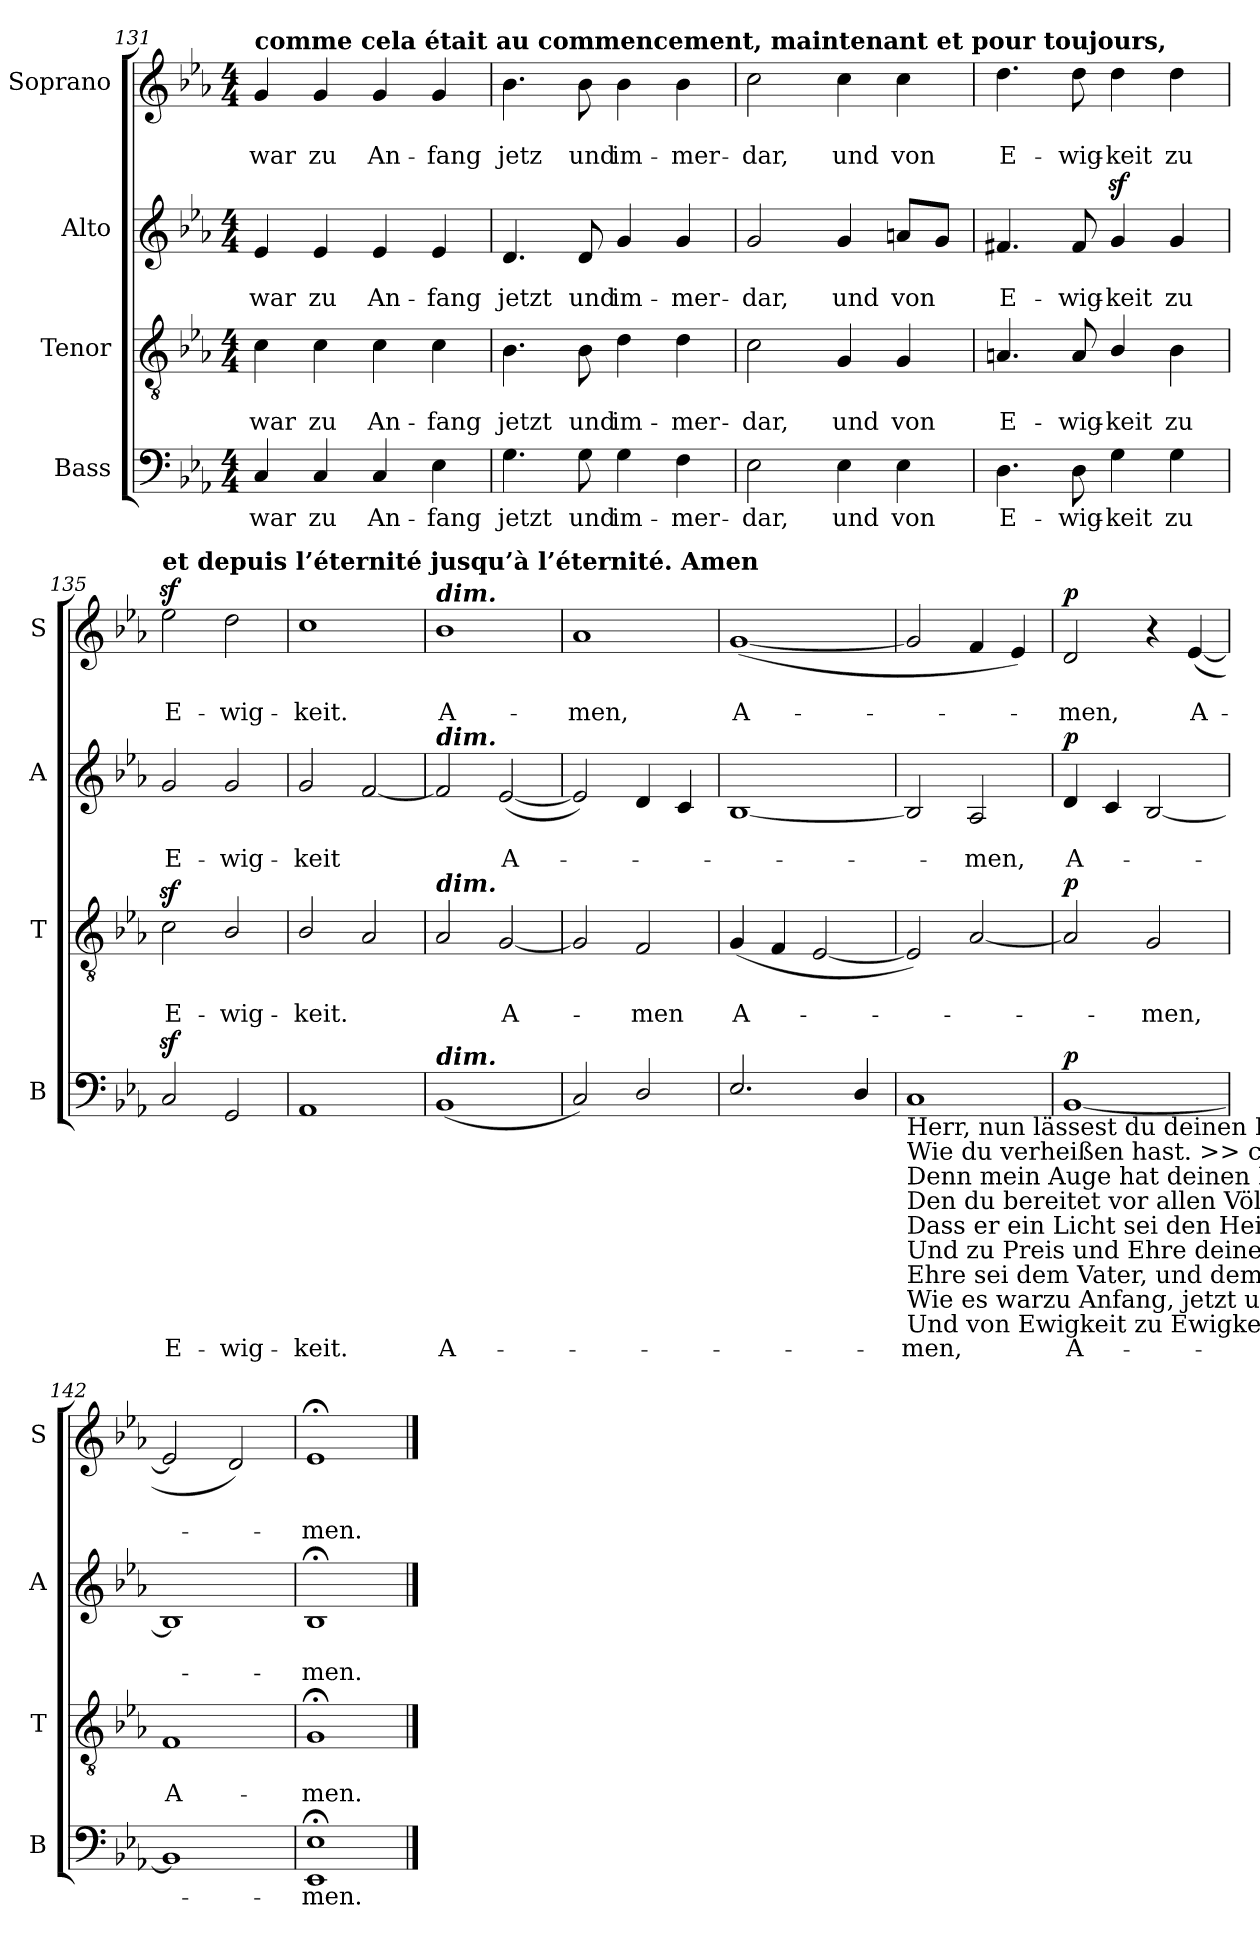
**kern	**text	**dynam	**kern	**text	**text	**dynam	**kern	**text	**text	**dynam	**kern	**text	**text	**dynam
*part4	*part4	*part4	*part3	*part3	*part3	*part3	*part2	*part2	*part2	*part2	*part1	*part1	*part1	*part1
*staff4	*staff4	*staff4	*staff3	*staff3	*staff3	*staff3	*staff2	*staff2	*staff2	*staff2	*staff1	*staff1	*staff1	*staff1
*I"Bass	*	*	*I"Tenor	*	*	*	*I"Alto	*	*	*	*I"Soprano	*	*	*
*I'B	*	*	*I'T	*	*	*	*I'A	*	*	*	*I'S	*	*	*
*clefF4	*	*	*clefGv2	*	*	*	*clefG2	*	*	*	*clefG2	*	*	*
*k[b-e-a-]	*	*	*k[b-e-a-]	*	*	*	*k[b-e-a-]	*	*	*	*k[b-e-a-]	*	*	*
*E-:	*	*	*E-:	*	*	*	*E-:	*	*	*	*E-:	*	*	*
*M4/4	*	*	*M4/4	*	*	*	*M4/4	*	*	*	*M4/4	*	*	*
=131	=131	=131	=131	=131	=131	=131	=131	=131	=131	=131	=131	=131	=131	=131
!	!	!	!	!	!	!	!	!	!	!	!LO:TX:B:t=comme cela était au commencement, maintenant et pour toujours,	!	!	!
!	!LO:LY:b	!	!	!	!LO:LY:b	!	!	!	!LO:LY:b	!	!	!	!LO:LY:b	!
4C/	war	.	4c\	.	war	.	4e-/	.	war	.	4g/	.	war	.
!	!LO:LY:b	!	!	!	!LO:LY:b	!	!	!	!LO:LY:b	!	!	!	!LO:LY:b	!
4C/	zu	.	4c\	.	zu	.	4e-/	.	zu	.	4g/	.	zu	.
!	!LO:LY:b	!	!	!	!LO:LY:b	!	!	!	!LO:LY:b	!	!	!	!LO:LY:b	!
4C/	An-	.	4c\	.	An-	.	4e-/	.	An-	.	4g/	.	An-	.
!	!LO:LY:b	!	!	!	!LO:LY:b	!	!	!	!LO:LY:b	!	!	!	!LO:LY:b	!
4E-\	-fang	.	4c\	.	-fang	.	4e-/	.	-fang	.	4g/	.	-fang	.
=132	=132	=132	=132	=132	=132	=132	=132	=132	=132	=132	=132	=132	=132	=132
!	!LO:LY:b	!	!	!	!LO:LY:b	!	!	!	!LO:LY:b	!	!	!	!LO:LY:b	!
4.G\	jetzt	.	4.B-\	.	jetzt	.	4.d/	.	jetzt	.	4.b-\	.	jetz	.
!	!LO:LY:b	!	!	!	!LO:LY:b	!	!	!	!LO:LY:b	!	!	!	!LO:LY:b	!
8G\	und	.	8B-\	.	und	.	8d/	.	und	.	8b-\	.	und	.
!	!LO:LY:b	!	!	!	!LO:LY:b	!	!	!	!LO:LY:b	!	!	!	!LO:LY:b	!
4G\	im-	.	4d\	.	im-	.	4g/	.	im-	.	4b-\	.	im-	.
!	!LO:LY:b	!	!	!	!LO:LY:b	!	!	!	!LO:LY:b	!	!	!	!LO:LY:b	!
4F\	-mer-	.	4d\	.	-mer-	.	4g/	.	-mer-	.	4b-\	.	-mer-	.
=133	=133	=133	=133	=133	=133	=133	=133	=133	=133	=133	=133	=133	=133	=133
!	!LO:LY:b	!	!	!	!LO:LY:b	!	!	!	!LO:LY:b	!	!	!	!LO:LY:b	!
2E-\	-dar,	.	2c\	.	-dar,	.	2g/	.	-dar,	.	2cc\	.	-dar,	.
!	!LO:LY:b	!	!	!	!LO:LY:b	!	!	!	!LO:LY:b	!	!	!	!LO:LY:b	!
4E-\	und	.	4G/	.	und	.	4g/	.	und	.	4cc\	.	und	.
!	!LO:LY:b	!	!	!	!LO:LY:b	!	!	!	!LO:LY:b	!	!	!	!LO:LY:b	!
4E-\	von	.	4G/	.	von	.	8an/L	.	von	.	4cc\	.	von	.
.	.	.	.	.	.	.	8g/J	.	.	.	.	.	.	.
=134	=134	=134	=134	=134	=134	=134	=134	=134	=134	=134	=134	=134	=134	=134
!	!LO:LY:b	!	!	!	!LO:LY:b	!	!	!	!LO:LY:b	!	!	!	!LO:LY:b	!
4.D\	E-	.	4.An/	.	E-	.	4.f#X/	.	E-	.	4.dd\	.	E-	.
!	!LO:LY:b	!	!	!	!LO:LY:b	!	!	!	!LO:LY:b	!	!	!	!LO:LY:b	!
8D\	-wig-	.	8A/	.	wig-	.	8f#/	.	-wig-	.	8dd\	.	-wig-	.
!	!LO:LY:b	!	!	!	!LO:LY:b	!	!	!	!LO:LY:b	!	!	!	!LO:LY:b	!
4G\	-keit	.	4B-/	.	-keit	.	4gz>/	.	-keit	.	4dd\	.	-keit	.
!	!LO:LY:b	!	!	!	!LO:LY:b	!	!	!	!LO:LY:b	!	!	!	!LO:LY:b	!
4G\	zu	.	4B-\	.	zu	.	4g/	.	zu	.	4dd\	.	zu	.
=135	=135	=135	=135	=135	=135	=135	=135	=135	=135	=135	=135	=135	=135	=135
!	!	!	!	!	!	!	!	!	!	!	!LO:TX:B:t=et depuis l’éternité jusqu’à l’éternité. Amen	!	!	!
!	!LO:LY:b	!	!	!	!LO:LY:b	!	!	!	!LO:LY:b	!	!	!	!LO:LY:b	!
2Cz>/	E-	.	2cz>\	.	E-	.	2g/	.	E-	.	2ee-z>\	.	E-	.
!	!LO:LY:b	!	!	!	!LO:LY:b	!	!	!	!LO:LY:b	!	!	!	!LO:LY:b	!
2GG/	-wig-	.	2B-/	.	-wig-	.	2g/	.	-wig-	.	2dd\	.	-wig-	.
=136	=136	=136	=136	=136	=136	=136	=136	=136	=136	=136	=136	=136	=136	=136
!	!LO:LY:b	!	!	!	!LO:LY:b	!	!	!	!LO:LY:b	!	!	!	!LO:LY:b	!
1AA-	-keit.	.	2B-/	.	-keit.	.	2g/	.	-keit	.	1cc	.	-keit.	.
.	.	.	2A-/	.	.	.	[2f/	.	.	.	.	.	.	.
=137	=137	=137	=137	=137	=137	=137	=137	=137	=137	=137	=137	=137	=137	=137
!	!	!	!	!	!	!	!	!	!	!	!LO:TX:a:Bi:t=dim.	!	!	!
!	!	!	!	!	!	!	!LO:TX:a:Bi:t=dim.	!	!	!	!	!	!	!
!	!	!	!LO:TX:a:Bi:t=dim.	!	!	!	!	!	!	!	!	!	!	!
!LO:TX:a:Bi:t=dim.	!	!	!	!	!	!	!	!	!	!	!	!	!	!
!	!LO:LY:b	!	!	!	!	!	!	!	!	!	!	!	!LO:LY:b	!
(<1BB-	A-	.	2A-/	.	.	.	2f/]	.	.	.	1b-	.	A-	.
!	!	!	!	!	!LO:LY:b	!	!	!	!LO:LY:b	!	!	!	!	!
.	.	.	[2G/	.	A-	.	(>[2e-/	.	A-	.	.	.	.	.
=138	=138	=138	=138	=138	=138	=138	=138	=138	=138	=138	=138	=138	=138	=138
!	!	!	!	!	!	!	!	!	!	!	!	!	!LO:LY:b	!
2C/)	.	.	2G/]	.	.	.	2e-/])	.	.	.	1a-	.	-men,	.
!	!	!	!	!	!LO:LY:b	!	!	!	!	!	!	!	!	!
2D/	.	.	2F/	.	-men	.	4d/	.	.	.	.	.	.	.
.	.	.	.	.	.	.	4c/	.	.	.	.	.	.	.
=139	=139	=139	=139	=139	=139	=139	=139	=139	=139	=139	=139	=139	=139	=139
!	!	!	!	!	!LO:LY:b	!	!	!	!	!	!	!	!LO:LY:b	!
2.E-/	.	.	(<4G/	.	A-	.	[1B-	.	.	.	(<[1g	.	A-	.
.	.	.	4F/	.	.	.	.	.	.	.	.	.	.	.
.	.	.	[2E-/	.	.	.	.	.	.	.	.	.	.	.
4D/	.	.	.	.	.	.	.	.	.	.	.	.	.	.
!!LO:LB:g=z
=140	=140	=140	=140	=140	=140	=140	=140	=140	=140	=140	=140	=140	=140	=140
!LO:TX:b:t=Herr, nun lässest du deinen Diener in Frieden fahren >> Seigneur, maintenant tu laisses ton serviteur partir en paix,	!	!	!	!	!	!	!	!	!	!	!	!	!	!
!LO:TX:b:t=Wie du verheißen hast. >>  comme tu l’as promis,	!	!	!	!	!	!	!	!	!	!	!	!	!	!
!LO:TX:b:t=Denn mein Auge hat deinen Heiland geseh’n, >> car mes yeux ont vu ton salut	!	!	!	!	!	!	!	!	!	!	!	!	!	!
!LO:TX:b:t=Den du bereitet vor allen Völkern >>  que tu as préparé devant tous les peuples,	!	!	!	!	!	!	!	!	!	!	!	!	!	!
!LO:TX:b:t=Dass er ein Licht sei den Heiden, >>  lumière pour les nations	!	!	!	!	!	!	!	!	!	!	!	!	!	!
!LO:TX:b:t=Und zu Preis und Ehre deines Volkes Israel. >>  à la louange et à la gloire de ton peuple Israël.	!	!	!	!	!	!	!	!	!	!	!	!	!	!
!LO:TX:b:t=Ehre sei dem Vater, und dem Sohne, und dem Heiligen Geist, >> Gloire au Père, au Fils et au Saint–Esprit	!	!	!	!	!	!	!	!	!	!	!	!	!	!
!LO:TX:b:t=Wie es warzu Anfang, jetzt und immerdar, >>  comme cela était au commencement, maintenant et pour toujours,	!	!	!	!	!	!	!	!	!	!	!	!	!	!
!LO:TX:b:t=Und von Ewigkeit zu Ewigkeit. Amen. >>   et depuis l’éternité jusqu’à l’éternité. Amen	!	!	!	!	!	!	!	!	!	!	!	!	!	!
!	!LO:LY:b	!	!	!	!	!	!	!	!	!	!	!	!	!
1C	-men,	.	2E-/])	.	.	.	2B-/]	.	.	.	2g/]	.	.	.
!	!	!	!	!	!	!	!	!	!LO:LY:b	!	!	!	!	!
.	.	.	[2A-/	.	.	.	2A-/	.	-men,	.	4f/	.	.	.
.	.	.	.	.	.	.	.	.	.	.	4e-/)	.	.	.
=141	=141	=141	=141	=141	=141	=141	=141	=141	=141	=141	=141	=141	=141	=141
!	!LO:LY:b	!LO:DY:a	!	!	!	!LO:DY:a	!	!	!LO:LY:b	!LO:DY:a	!	!	!LO:LY:b	!LO:DY:a
[1BB-	A-	p	2A-/]	.	.	p	4d/	.	A-	p	2d/	.	-men,	p
.	.	.	.	.	.	.	4c/	.	.	.	.	.	.	.
!	!	!	!	!	!LO:LY:b	!	!	!	!	!	!	!	!	!
.	.	.	2G/	.	-men,	.	[2B-/	.	.	.	4r	.	.	.
!	!	!	!	!	!	!	!	!	!	!	!	!	!LO:LY:b	!
.	.	.	.	.	.	.	.	.	.	.	(<[4e-/	.	A-	.
=142	=142	=142	=142	=142	=142	=142	=142	=142	=142	=142	=142	=142	=142	=142
!	!	!	!	!	!LO:LY:b	!	!	!	!	!	!	!	!	!
1BB-]	.	.	1F	.	A-	.	1B-]	.	.	.	2e-/]	.	.	.
.	.	.	.	.	.	.	.	.	.	.	2d/)	.	.	.
=143	=143	=143	=143	=143	=143	=143	=143	=143	=143	=143	=143	=143	=143	=143
!	!LO:LY:b	!	!	!	!LO:LY:b	!	!	!	!LO:LY:b	!	!	!	!LO:LY:b	!
1EE-;< 1E-;<	-men.	.	1G;<	.	-men.	.	1B-;<	.	-men.	.	1e-;<	.	-men.	.
==	==	==	==	==	==	==	==	==	==	==	==	==	==	==
*-	*-	*-	*-	*-	*-	*-	*-	*-	*-	*-	*-	*-	*-	*-
